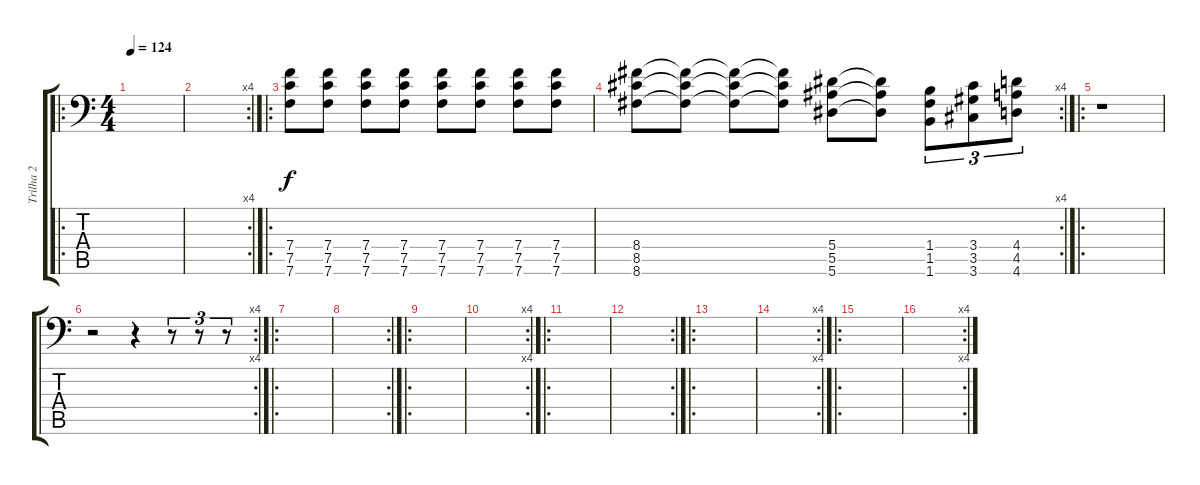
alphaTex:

\track ("Trilha 2" "Trilha 2") {instrument overdrivenguitar}
\staff {score tabs}
\tuning (C4 G3 Eb3 Bb2 F2 Bb1) {hide}
\ro
\ts (4 4)
\tempo 124
\clef f4
\ks c
|
\rc 4
|
\ro
(7.4 7.5 7.6).8 (7.4 7.5 7.6).8 (7.4 7.5 7.6).8 (7.4 7.5 7.6).8 (7.4 7.5 7.6).8 (7.4 7.5 7.6).8 (7.4 7.5 7.6).8 (7.4 7.5 7.6).8 |
\rc 4
(8.4 8.5 8.6).8 (8.4{t} 8.5{t} 8.6{t}).8 (8.4{t} 8.5{t} 8.6{t}).8 (8.4{t} 8.5{t} 8.6{t}).8 (5.4 5.5 5.6).8 (5.4{t} 5.5{t} 5.6{t}).8 (1.4 1.5 1.6).8{tu (3 2)} (3.4 3.5 3.6).8{tu (3 2)} (4.4 4.5 4.6).8{tu (3 2)} |
\ro
r.1 |
\rc 4
r.2 r.4 r.8{tu (3 2)} r.8{tu (3 2)} r.8{tu (3 2)} |
\ro
|
\rc 2
|
\ro
|
\rc 4
|
\ro
|
\rc 2
|
\ro
|
\rc 4
|
\ro
|
\rc 4
